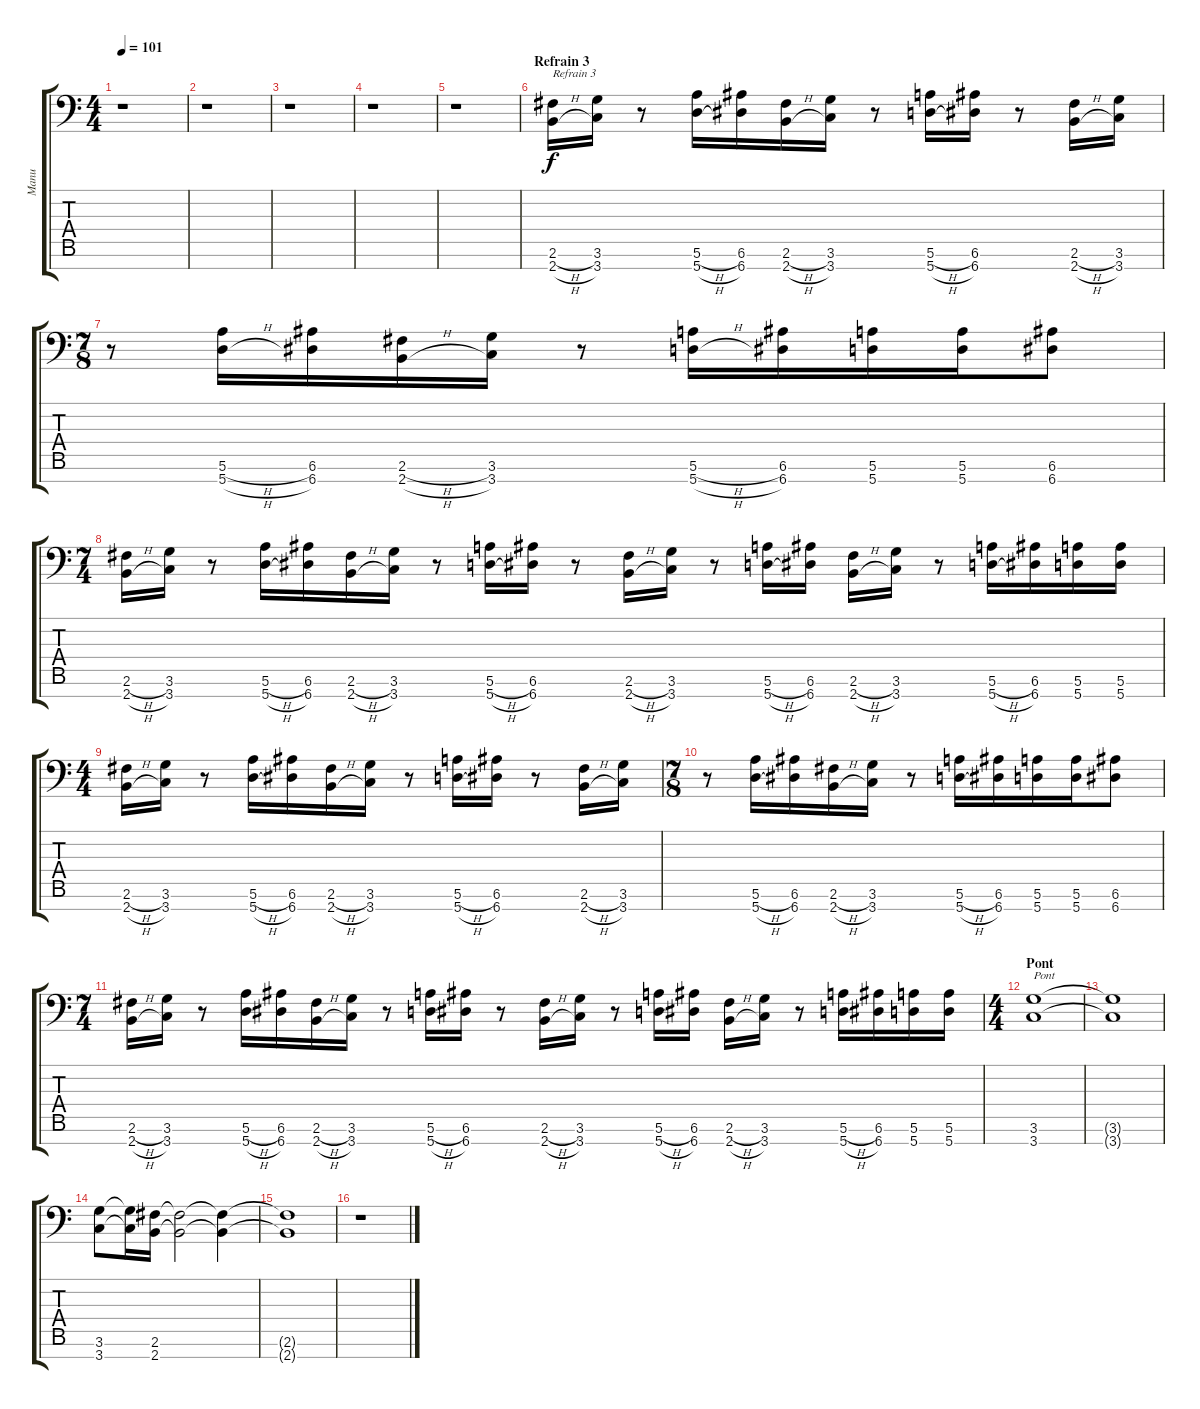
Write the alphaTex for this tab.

\track ("Manu" "Manu") {instrument overdrivenguitar}
\staff {score tabs}
\tuning (E4 B3 G3 D3 A2 E2 A1) {hide}
\ts (4 4)
\tempo 101
\clef f4
\ks c
r.1{dy f} |
r.1 |
r.1 |
r.1 |
r.1 |
\section ("" "Refrain 3")
(2.6{h} 2.7{h}).16{txt "Refrain 3"} (3.6 3.7).16 r.8 (5.6{h} 5.7{h}).16 (6.6 6.7).16 (2.6{h} 2.7{h}).16 (3.6 3.7).16 r.8 (5.6{h} 5.7{h}).16 (6.6 6.7).16 r.8 (2.6{h} 2.7{h}).16 (3.6 3.7).16 |
\ts (7 8)
r.8 (5.6{h} 5.7{h}).16 (6.6 6.7).16 (2.6{h} 2.7{h}).16 (3.6 3.7).16 r.8 (5.6{h} 5.7{h}).16 (6.6 6.7).16 (5.6 5.7).16 (5.6 5.7).16 (6.6 6.7).8 |
\ts (7 4)
(2.6{h} 2.7{h}).16 (3.6 3.7).16 r.8 (5.6{h} 5.7{h}).16 (6.6 6.7).16 (2.6{h} 2.7{h}).16 (3.6 3.7).16 r.8 (5.6{h} 5.7{h}).16 (6.6 6.7).16 r.8 (2.6{h} 2.7{h}).16 (3.6 3.7).16 r.8 (5.6{h} 5.7{h}).16 (6.6 6.7).16 (2.6{h} 2.7{h}).16 (3.6 3.7).16 r.8 (5.6{h} 5.7{h}).16 (6.6 6.7).16 (5.6 5.7).16 (5.6 5.7).16 |
\ts (4 4)
(2.6{h} 2.7{h}).16 (3.6 3.7).16 r.8 (5.6{h} 5.7{h}).16 (6.6 6.7).16 (2.6{h} 2.7{h}).16 (3.6 3.7).16 r.8 (5.6{h} 5.7{h}).16 (6.6 6.7).16 r.8 (2.6{h} 2.7{h}).16 (3.6 3.7).16 |
\ts (7 8)
r.8 (5.6{h} 5.7{h}).16 (6.6 6.7).16 (2.6{h} 2.7{h}).16 (3.6 3.7).16 r.8 (5.6{h} 5.7{h}).16 (6.6 6.7).16 (5.6 5.7).16 (5.6 5.7).16 (6.6 6.7).8 |
\ts (7 4)
(2.6{h} 2.7{h}).16 (3.6 3.7).16 r.8 (5.6{h} 5.7{h}).16 (6.6 6.7).16 (2.6{h} 2.7{h}).16 (3.6 3.7).16 r.8 (5.6{h} 5.7{h}).16 (6.6 6.7).16 r.8 (2.6{h} 2.7{h}).16 (3.6 3.7).16 r.8 (5.6{h} 5.7{h}).16 (6.6 6.7).16 (2.6{h} 2.7{h}).16 (3.6 3.7).16 r.8 (5.6{h} 5.7{h}).16 (6.6 6.7).16 (5.6 5.7).16 (5.6 5.7).16 |
\ts (4 4)
\section ("" "Pont ")
(3.6 3.7).1{txt "Pont"} |
(3.6{t} 3.7{t}).1 |
(3.6 3.7).8 (3.6{t} 3.7{t}).16 (2.6 2.7).16 (2.6{t} 2.7{t}).2 (2.6{t} 2.7{t}).4 |
(2.6{t} 2.7{t}).1 |
r.1
